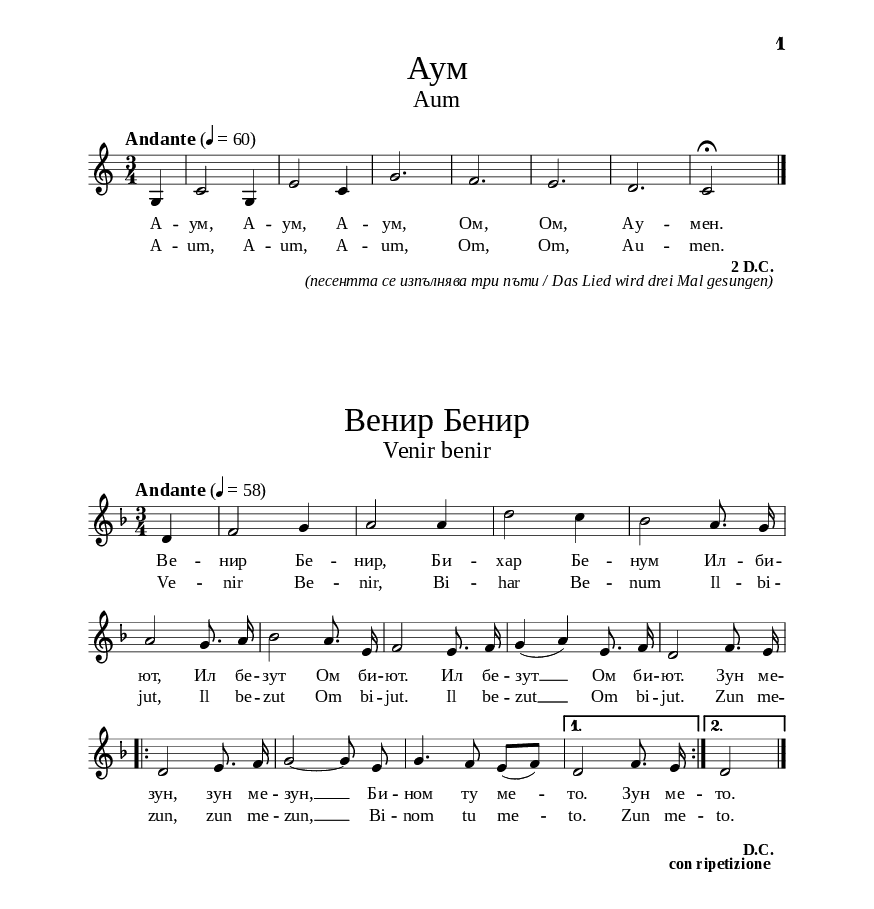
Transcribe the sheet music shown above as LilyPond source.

\version "2.24.3"

% include paper part and global functions
\include "include/globals.ily"

\bookpart {
  \label #'ref075
  \tocItem \markup "Аум – Aum"
  \include "include/bookpart-paper.ily"
  \score {
    \include "include/score-layout.ily"

    \new Voice \absolute {

      \clef treble
      \key c \major
      \time 3/4
      \tempoFunc "Andante" 4 "60"
      \autoBeamOff
      \partial 4

      g4 |  c'2 g4 | e'2 c'4 | g'2. |  f'2. | e'2. | d'2. | c'2 \fermata s4 | \bar "|."
    }

    \addlyrics {
      А -- ум, А
      -- ум, А -- ум, Ом, Ом, Ау -- мен.
    }


    \addlyrics {
      A -- um, A
      -- um, A -- um, Om, Om, Au -- men.
    }

    \header {
      title = \titleFunc "Аум" "Aum"
    }

    \midi{}

  } % score

  \markup \empty-one
  \markup \dc-one "2 D.C."
  \markup \italic \dc-one-nobold "(песентта се изпълнява три пъти / Das Lied wird drei Mal gesungen)"


  \markup \empty-three
  \markup \empty-three
  % include foreign translation(s) of the song

  \label #'ref076
  \tocItem \markup "Венир Бенир – Venir benir"

  \score {
    \include "include/score-layout.ily"

    \new Voice \absolute {
      \clef treble
      \key d \minor
      \time 3/4
      \tempoFunc "Andante" 4 "58"
      \autoBeamOff

      \partial 4
      d'4 | f'2 g'4 | a'2 a'4 | d''2 c''4 | bes'2 a'8. g'16 \break |

      a'2 g'8. a'16 | bes'2 a'8. e'16 | f'2 e'8. f'16 | g'4 ( a' ) e'8. f'16 |  d'2 f'8. e'16 \break |

      \repeat volta 2 { d'2 e'8. f'16 | g'2 ~ g'8 e' | g'4. f'8 e' [( f' )] |} \alternative { { d'2 f'8. e'16  | } { d'2 \break \bar "|."} }
    }

    \addlyrics {
      Ве -- нир Бе
      -- нир, Би -- хар Бе -- нум Ил -- би -- ют, Ил
      бе -- зут Ом би -- ют. Ил бе -- зут __ Ом би --
      ют. Зун ме -- зун, зун ме -- зун, __ Би -- ном ту
      ме -- то. Зун ме -- то.
    }

    \addlyrics {
      Ve -- nir Be
      -- nir, Bi -- har Be -- num Il -- bi -- jut, Il
      be -- zut Om bi -- jut. Il be -- zut __ Om bi --
      jut. Zun me -- zun, zun me -- zun, __ Bi -- nom tu
      me -- to. Zun me -- to.
    }

    \header {
      title = \titleFunc "Венир Бенир" "Venir benir"
    }

    \midi{}

  } % score
  
  \markup \empty-one
  \markup \dc-two "D.C." "con ripetizione "


} % bookpart


